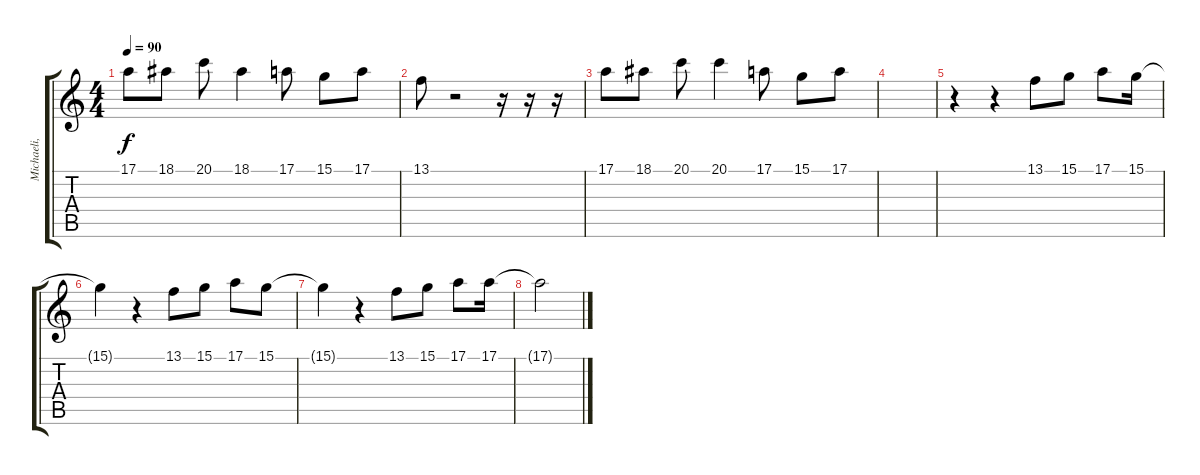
\track ("Michaeli, Marcello, Haugland" "Michaeli, ") {instrument choiraahs}
\staff {score tabs}
\tuning (E4 B3 G3 D3 A2 E2) {hide}
\ts (4 4)
\tempo 90
\clef g2
\ks c
17.1.8{dy f} 18.1.8 20.1.8 18.1.4 17.1.8 15.1.8 17.1.8 |
13.1.8 r.2 r.16 r.16 r.16 |
17.1.8 18.1.8 20.1.8 20.1.4 17.1.8 15.1.8 17.1.8 |
|
r.4 r.4 13.1.8 15.1.8 17.1.8 15.1.16 |
15.1{t}.4 r.4 13.1.8 15.1.8 17.1.8 15.1.8 |
15.1{t}.4 r.4 13.1.8 15.1.8 17.1.8 17.1.16 |
17.1{t}.2
